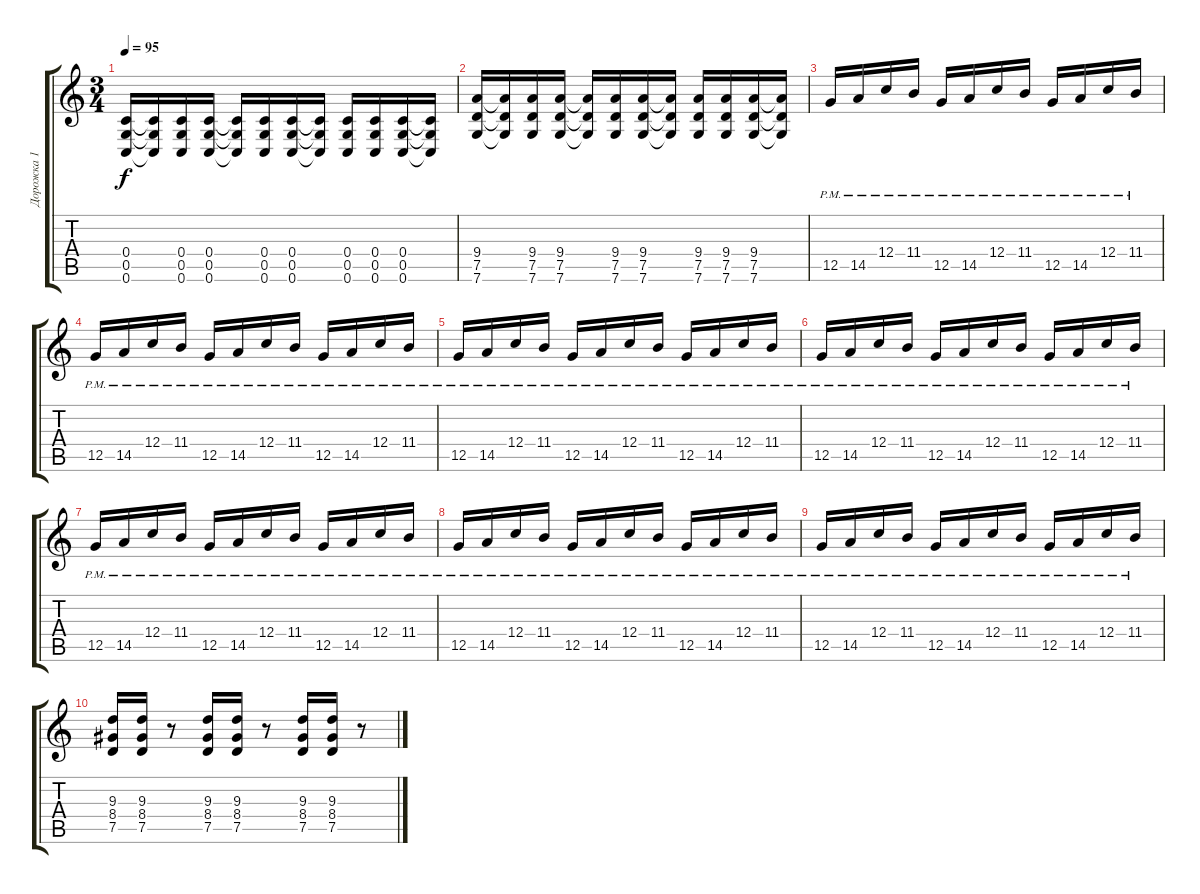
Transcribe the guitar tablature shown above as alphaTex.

\track ("Дорожка 1" "Дорожка 1") {instrument acousticguitarsteel}
\staff {score tabs}
\tuning (D4 A3 F3 C3 G2 C2) {hide}
\ts (3 4)
\tempo 95
\clef g2
\ks c
(0.4 0.5 0.6).16{dy f} (0.4{t} 0.5{t} 0.6{t}).16 (0.4 0.5 0.6).16 (0.4 0.5 0.6).16 (0.4{t} 0.5{t} 0.6{t}).16 (0.4 0.5 0.6).16 (0.4 0.5 0.6).16 (0.4{t} 0.5{t} 0.6{t}).16 (0.4 0.5 0.6).16 (0.4 0.5 0.6).16 (0.4 0.5 0.6).16 (0.4{t} 0.5{t} 0.6{t}).16 |
(9.4 7.5 7.6).16 (9.4{t} 7.5{t} 7.6{t}).16 (9.4 7.5 7.6).16 (9.4 7.5 7.6).16 (9.4{t} 7.5{t} 7.6{t}).16 (9.4 7.5 7.6).16 (9.4 7.5 7.6).16 (9.4{t} 7.5{t} 7.6{t}).16 (9.4 7.5 7.6).16 (9.4 7.5 7.6).16 (9.4 7.5 7.6).16 (9.4{t} 7.5{t} 7.6{t}).16 |
12.5{pm}.16 14.5{pm}.16 12.4{pm}.16 11.4{pm}.16 12.5{pm}.16 14.5{pm}.16 12.4{pm}.16 11.4{pm}.16 12.5{pm}.16 14.5{pm}.16 12.4{pm}.16 11.4{pm}.16 |
12.5{pm}.16 14.5{pm}.16 12.4{pm}.16 11.4{pm}.16 12.5{pm}.16 14.5{pm}.16 12.4{pm}.16 11.4{pm}.16 12.5{pm}.16 14.5{pm}.16 12.4{pm}.16 11.4{pm}.16 |
12.5{pm}.16 14.5{pm}.16 12.4{pm}.16 11.4{pm}.16 12.5{pm}.16 14.5{pm}.16 12.4{pm}.16 11.4{pm}.16 12.5{pm}.16 14.5{pm}.16 12.4{pm}.16 11.4{pm}.16 |
12.5{pm}.16 14.5{pm}.16 12.4{pm}.16 11.4{pm}.16 12.5{pm}.16 14.5{pm}.16 12.4{pm}.16 11.4{pm}.16 12.5{pm}.16 14.5{pm}.16 12.4{pm}.16 11.4{pm}.16 |
12.5{pm}.16 14.5{pm}.16 12.4{pm}.16 11.4{pm}.16 12.5{pm}.16 14.5{pm}.16 12.4{pm}.16 11.4{pm}.16 12.5{pm}.16 14.5{pm}.16 12.4{pm}.16 11.4{pm}.16 |
12.5{pm}.16 14.5{pm}.16 12.4{pm}.16 11.4{pm}.16 12.5{pm}.16 14.5{pm}.16 12.4{pm}.16 11.4{pm}.16 12.5{pm}.16 14.5{pm}.16 12.4{pm}.16 11.4{pm}.16 |
12.5{pm}.16 14.5{pm}.16 12.4{pm}.16 11.4{pm}.16 12.5{pm}.16 14.5{pm}.16 12.4{pm}.16 11.4{pm}.16 12.5{pm}.16 14.5{pm}.16 12.4{pm}.16 11.4{pm}.16 |
(9.3 8.4 7.5).16 (9.3 8.4 7.5).16 r.8 (9.3 8.4 7.5).16 (9.3 8.4 7.5).16 r.8 (9.3 8.4 7.5).16 (9.3 8.4 7.5).16 r.8
